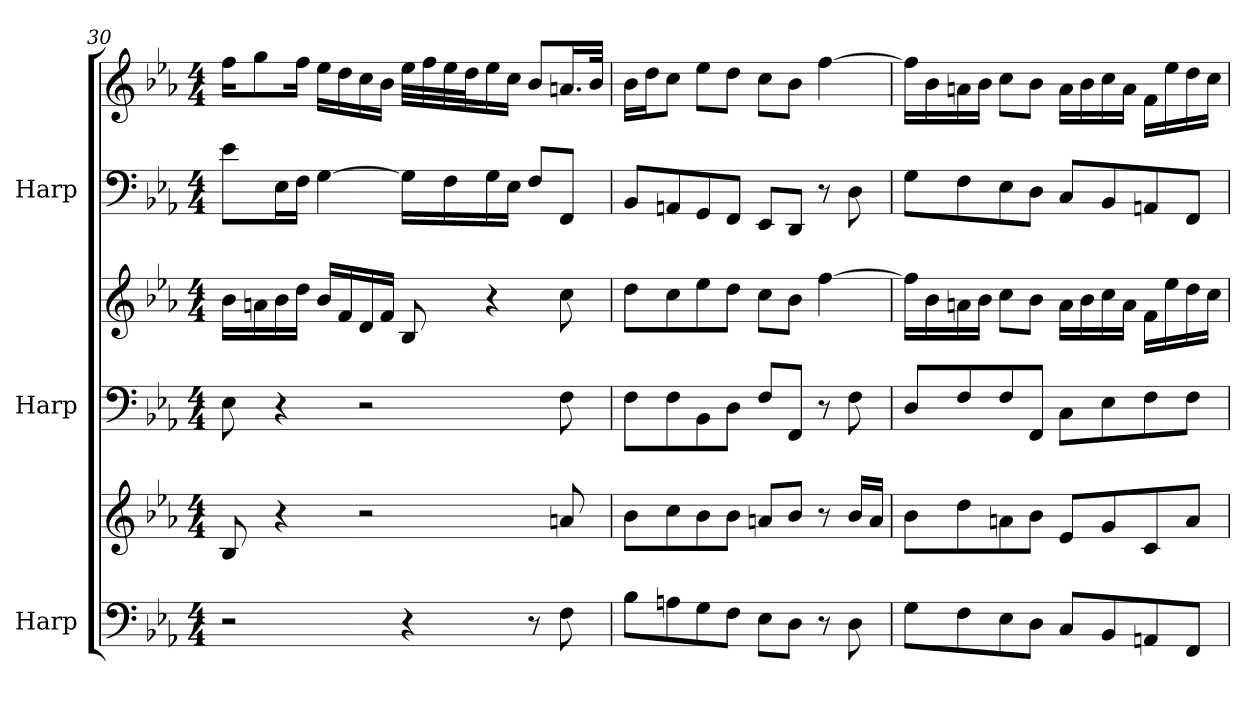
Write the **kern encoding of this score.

**kern	**kern	**kern	**kern	**kern	**kern
*part3	*part3	*part2	*part2	*part1	*part1
*staff6	*staff5	*staff4	*staff3	*staff2	*staff1
*I"Harp	*	*I"Harp	*	*I"Harp	*
*I'Hp	*	*I'Hp	*	*I'Hp	*
!!LO:LB:g=z
*clefF4	*clefG2	*clefF4	*clefG2	*clefF4	*clefG2
*k[b-e-a-]	*k[b-e-a-]	*k[b-e-a-]	*k[b-e-a-]	*k[b-e-a-]	*k[b-e-a-]
*M4/4	*M4/4	*M4/4	*M4/4	*M4/4	*M4/4
=30	=30	=30	=30	=30	=30
2r	8B-/	8E-\	16b-\LL	8e-\L	16ff\KL
.	.	.	16an\	.	8gg\
.	4r	4r	16b-\	16E-\L	.
.	.	.	16dd\JJ	16F\JJ	16ff\Jk
.	.	.	16b-/LL	[4G\	16ee-\LL
.	.	.	16f/	.	16dd\
.	2r	2r	16d/	.	16cc\
.	.	.	16f/JJ	.	16b-\JJ
4r	.	.	8B-/	16G\LL]	32ee-\LLL
.	.	.	.	.	32ff\
.	.	.	.	16F\	32ee-\
.	.	.	.	.	32dd\J
.	.	.	4r	16G\	16ee-\
.	.	.	.	16E-\JJ	16cc\JJ
8r	.	.	.	8F/L	8b-/L
8F\	8an/	8F\	8cc\	8FF/J	16.an/L
.	.	.	.	.	32b-/JJk
=31	=31	=31	=31	=31	=31
8B-\L	8b-\L	8F\L	8dd\L	8BB-/L	16b-\LL
.	.	.	.	.	16dd\J
8An\	8cc\	8F\	8cc\	8AAn/	8cc\J
8G\	8b-\	8BB-\	8ee-\	8GG/	8ee-\L
8F\J	8b-\J	8D\J	8dd\J	8FF/J	8dd\J
8E-\L	8an/L	8F/L	8cc\L	8EE-/L	8cc\L
8D\J	8b-/J	8FF/J	8b-\J	8DD/J	8b-\J
8r	8r	8r	[4ff\	8r	[4ff\
8D\	16b-/LL	8F\	.	8D\	.
.	16a/JJ	.	.	.	.
=32	=32	=32	=32	=32	=32
8G\L	8b-\L	8D/L	16ff\LL]	8G\L	16ff\LL]
.	.	.	16b-\	.	16b-\
8F\	8dd\	8F/	16an\	8F\	16an\
.	.	.	16b-\JJ	.	16b-\JJ
8E-\	8an\	8F/	8cc\L	8E-\	8cc\L
8D\J	8b-\J	8FF/J	8b-\J	8D\J	8b-\J
8C/L	8e-/L	8C\L	16a\LL	8C/L	16a\LL
.	.	.	16b-\	.	16b-\
8BB-/	8g/	8E-\	16cc\	8BB-/	16cc\
.	.	.	16a\JJ	.	16a\JJ
8AAn/	8c/	8F\	16f\LL	8AAn/	16f\LL
.	.	.	16ee-\	.	16ee-\
8FF/J	8a/J	8F\J	16dd\	8FF/J	16dd\
.	.	.	16cc\JJ	.	16cc\JJ
=	=	=	=	=	=
*-	*-	*-	*-	*-	*-
